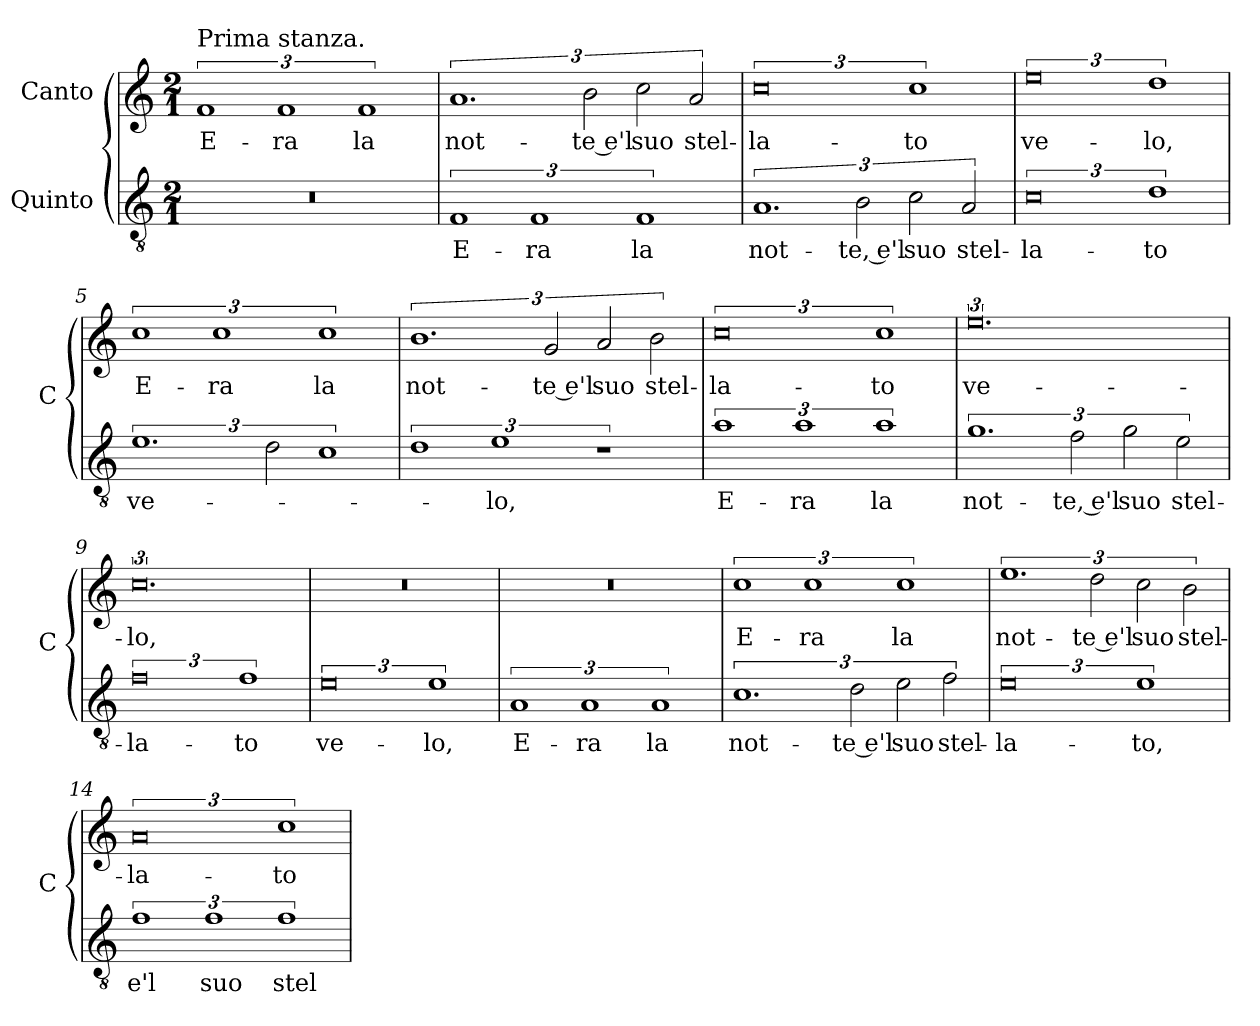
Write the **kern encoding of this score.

**kern	**text	**kern	**text
*part2	*part2	*part1	*part1
*staff2	*staff2	*staff1	*staff1
*I"Quinto	*	*I"Canto	*
*	*	*I'C	*
*clefGv2	*	*clefG2	*
*k[]	*	*k[]	*
*C:	*	*C:	*
*M2/1	*	*M2/1	*
=1	=1	=1	=1
!	!	!LO:TX:a:t=Prima stanza.	!
0r	.	3%2f	E-
.	.	3%2f	-ra
.	.	3%2f	la
=2	=2	=2	=2
3%2F	E-	3%2.a	not-
3%2F	-ra	.	.
.	.	3b	-te e'l
3%2F	la	3cc	suo
.	.	3a	stel-
=3	=3	=3	=3
3%2.A	not-	3%4cc	-la-
3B	-te, e'l	.	.
3c	suo	3%2cc	-to
3A	stel-	.	.
=4	=4	=4	=4
3%4c	-la-	3%4ee	ve-
3%2d	-to	3%2dd	-lo,
=5	=5	=5	=5
3%2.e	ve-	3%2cc	E-
.	.	3%2cc	-ra
3d	.	.	.
3%2c	.	3%2cc	la
=6	=6	=6	=6
3%2d	.	3%2.b	not-
3%2e	-lo,	.	.
.	.	3g	-te e'l
3%2r	.	3a	suo
.	.	3b	stel-
=7	=7	=7	=7
3%2a	E-	3%4cc	-la-
3%2a	-ra	.	.
3%2a	la	3%2cc	-to
=8	=8	=8	=8
3%2.g	not-	3%4.ee	ve-
3f	-te, e'l	.	.
3g	suo	.	.
3e	stel-	.	.
=9	=9	=9	=9
3%4f	-la-	3%4.cc	-lo,
3%2f	-to	.	.
=10	=10	=10	=10
3%4e	ve-	0r	.
3%2e	-lo,	.	.
=11	=11	=11	=11
3%2A	E-	0r	.
3%2A	-ra	.	.
3%2A	la	.	.
=12	=12	=12	=12
3%2.c	not-	3%2cc	E-
.	.	3%2cc	-ra
3d	-te e'l	.	.
3e	suo	3%2cc	la
3f	stel-	.	.
=13	=13	=13	=13
3%4e	-la-	3%2.ee	not-
.	.	3dd	-te e'l
3%2e	-to,	3cc	suo
.	.	3b	stel-
=14	=14	=14	=14
3%2f	e'l	3%4a	-la-
3%2f	suo	.	.
3%2f	stel-	3%2cc	-to
=	=	=	=
*-	*-	*-	*-
